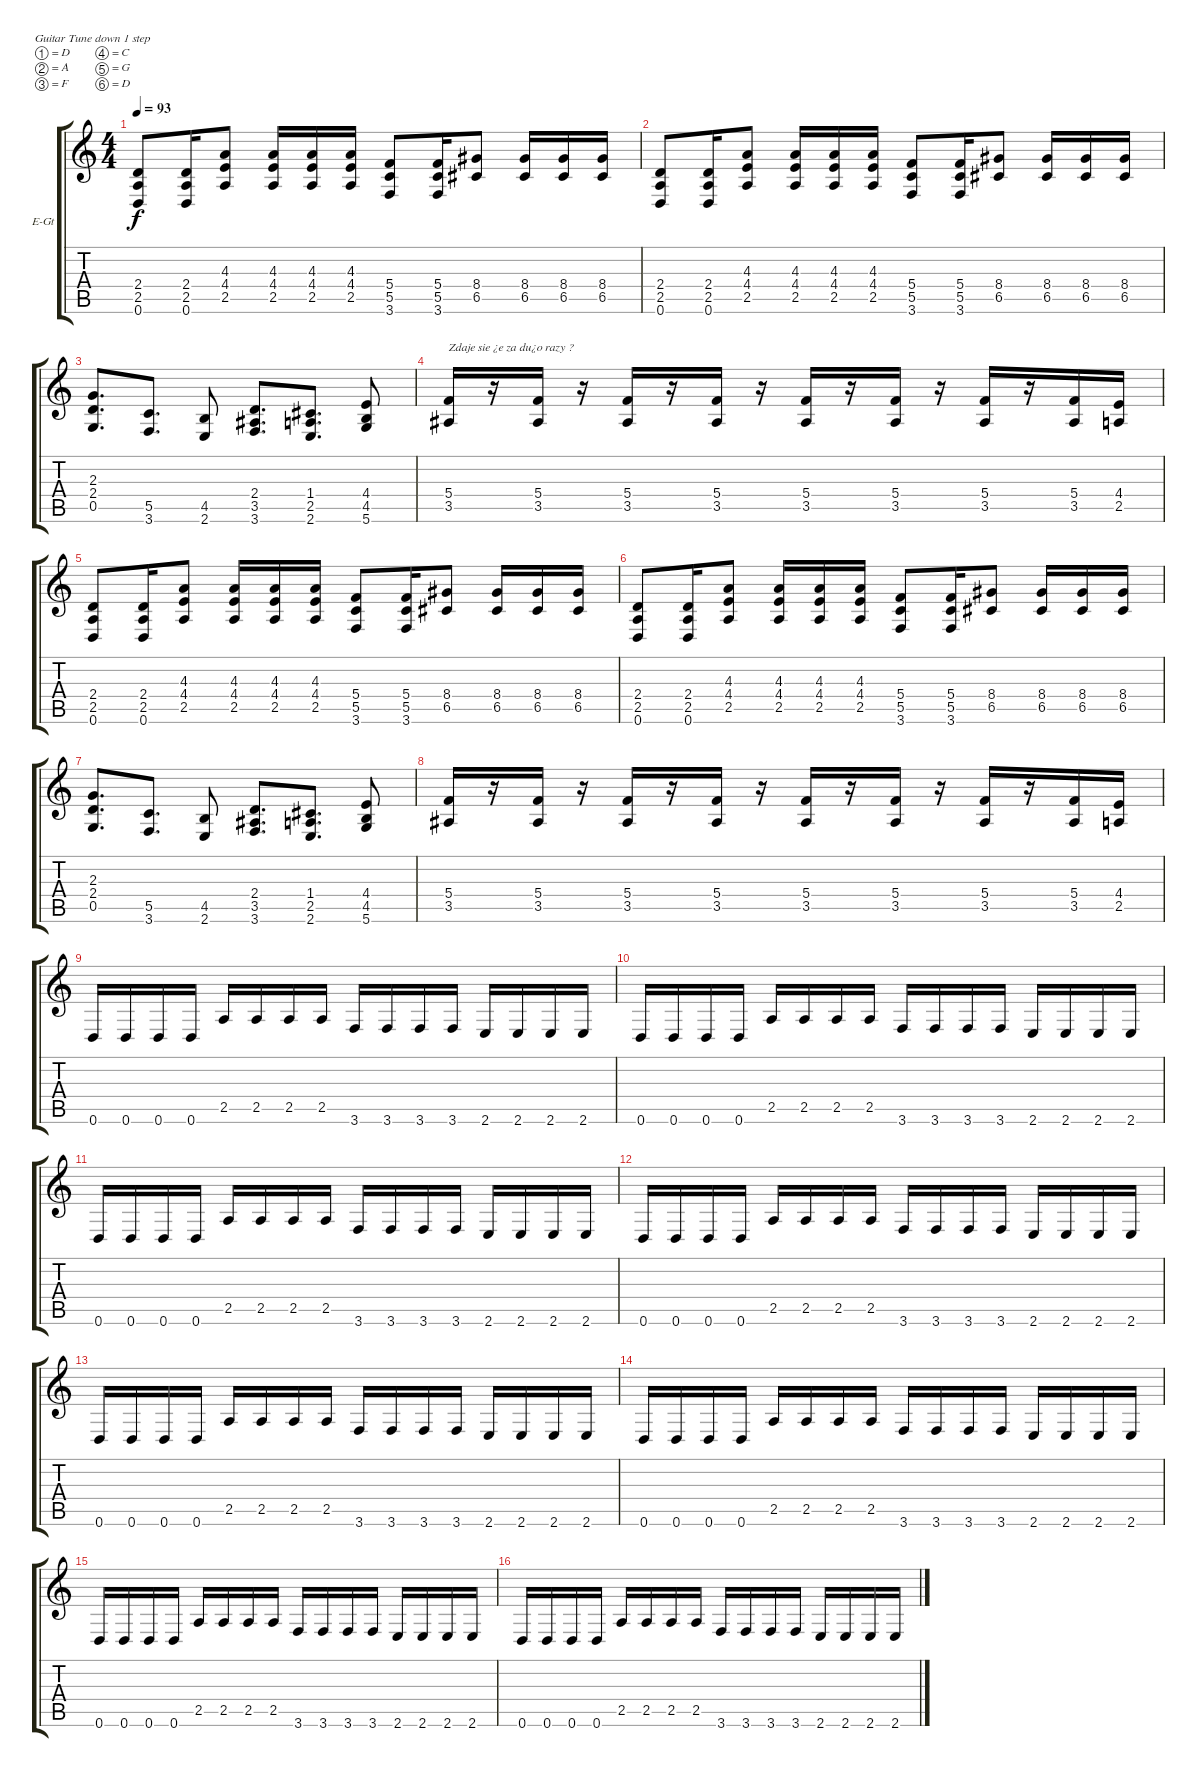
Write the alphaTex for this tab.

\bracketExtendMode groupsimilarinstruments
\firstSystemTrackNameOrientation horizontal
\otherSystemsTrackNameOrientation horizontal
\track ("Pit" "E-Gt") {instrument distortionguitar}
\staff {score tabs}
\tuning (D4 A3 F3 C3 G2 D2)
\ts (4 4)
\tempo 93
\clef g2
\ks c
(2.4 2.5 0.6).8{dy f} (2.4 2.5 0.6).16 (4.3 4.4 2.5).8 (4.3 4.4 2.5).16 (4.3 4.4 2.5).16 (4.3 4.4 2.5).16 (5.4 5.5 3.6).8 (5.4 5.5 3.6).16 (8.4 6.5).8 (8.4 6.5).16 (8.4 6.5).16 (8.4 6.5).16 |
(2.4 2.5 0.6).8 (2.4 2.5 0.6).16 (4.3 4.4 2.5).8 (4.3 4.4 2.5).16 (4.3 4.4 2.5).16 (4.3 4.4 2.5).16 (5.4 5.5 3.6).8 (5.4 5.5 3.6).16 (8.4 6.5).8 (8.4 6.5).16 (8.4 6.5).16 (8.4 6.5).16 |
(2.3 2.4 0.5).8{d} (5.5 3.6).8{d} (4.5 2.6).8 (2.4 3.5 3.6).8{d} (1.4 2.5 2.6).8{d} (4.4 4.5 5.6).8 |
(5.4 3.5).16{txt "Zdaje sie ¿e za du¿o razy ?"} r.16 (5.4 3.5).16 r.16 (5.4 3.5).16 r.16 (5.4 3.5).16 r.16 (5.4 3.5).16 r.16 (5.4 3.5).16 r.16 (5.4 3.5).16 r.16 (5.4 3.5).16 (4.4 2.5).16 |
(2.4 2.5 0.6).8 (2.4 2.5 0.6).16 (4.3 4.4 2.5).8 (4.3 4.4 2.5).16 (4.3 4.4 2.5).16 (4.3 4.4 2.5).16 (5.4 5.5 3.6).8 (5.4 5.5 3.6).16 (8.4 6.5).8 (8.4 6.5).16 (8.4 6.5).16 (8.4 6.5).16 |
(2.4 2.5 0.6).8 (2.4 2.5 0.6).16 (4.3 4.4 2.5).8 (4.3 4.4 2.5).16 (4.3 4.4 2.5).16 (4.3 4.4 2.5).16 (5.4 5.5 3.6).8 (5.4 5.5 3.6).16 (8.4 6.5).8 (8.4 6.5).16 (8.4 6.5).16 (8.4 6.5).16 |
(2.3 2.4 0.5).8{d} (5.5 3.6).8{d} (4.5 2.6).8 (2.4 3.5 3.6).8{d} (1.4 2.5 2.6).8{d} (4.4 4.5 5.6).8 |
(5.4 3.5).16{txt " "} r.16 (5.4 3.5).16 r.16 (5.4 3.5).16 r.16 (5.4 3.5).16 r.16 (5.4 3.5).16 r.16 (5.4 3.5).16 r.16 (5.4 3.5).16 r.16 (5.4 3.5).16 (4.4 2.5).16 |
0.6.16 0.6.16 0.6.16 0.6.16 2.5.16 2.5.16 2.5.16 2.5.16 3.6.16 3.6.16 3.6.16 3.6.16 2.6.16 2.6.16 2.6.16 2.6.16 |
0.6.16 0.6.16 0.6.16 0.6.16 2.5.16 2.5.16 2.5.16 2.5.16 3.6.16 3.6.16 3.6.16 3.6.16 2.6.16 2.6.16 2.6.16 2.6.16 |
0.6.16 0.6.16 0.6.16 0.6.16 2.5.16 2.5.16 2.5.16 2.5.16 3.6.16 3.6.16 3.6.16 3.6.16 2.6.16 2.6.16 2.6.16 2.6.16 |
0.6.16 0.6.16 0.6.16 0.6.16 2.5.16 2.5.16 2.5.16 2.5.16 3.6.16 3.6.16 3.6.16 3.6.16 2.6.16 2.6.16 2.6.16 2.6.16 |
0.6.16 0.6.16 0.6.16 0.6.16 2.5.16 2.5.16 2.5.16 2.5.16 3.6.16 3.6.16 3.6.16 3.6.16 2.6.16 2.6.16 2.6.16 2.6.16 |
0.6.16 0.6.16 0.6.16 0.6.16 2.5.16 2.5.16 2.5.16 2.5.16 3.6.16 3.6.16 3.6.16 3.6.16 2.6.16 2.6.16 2.6.16 2.6.16 |
0.6.16 0.6.16 0.6.16 0.6.16 2.5.16 2.5.16 2.5.16 2.5.16 3.6.16 3.6.16 3.6.16 3.6.16 2.6.16 2.6.16 2.6.16 2.6.16 |
0.6.16 0.6.16 0.6.16 0.6.16 2.5.16 2.5.16 2.5.16 2.5.16 3.6.16 3.6.16 3.6.16 3.6.16 2.6.16 2.6.16 2.6.16 2.6.16
